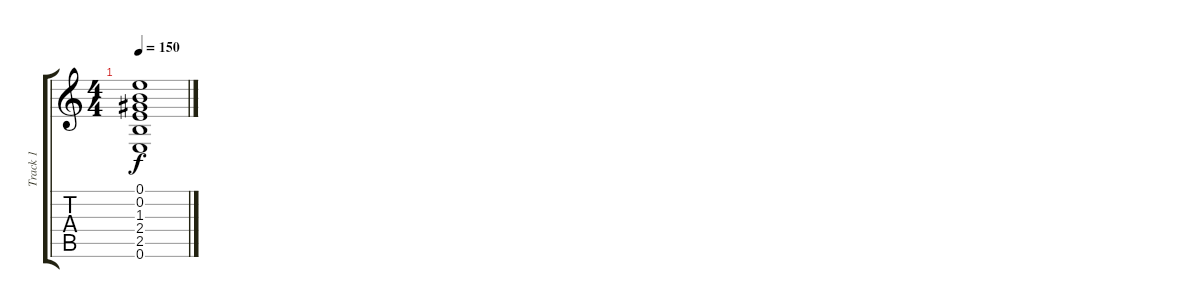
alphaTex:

\track ("Track 1" "Track 1") {instrument acousticguitarsteel}
\staff {score tabs}
\tuning (E4 B3 G3 D3 A2 E2) {hide}
\ts (4 4)
\tempo 150
\clef g2
\ks c
(0.1{t} 0.2{t} 1.3{t} 2.4{t} 2.5{t} 0.6{t}).1{dy f}
